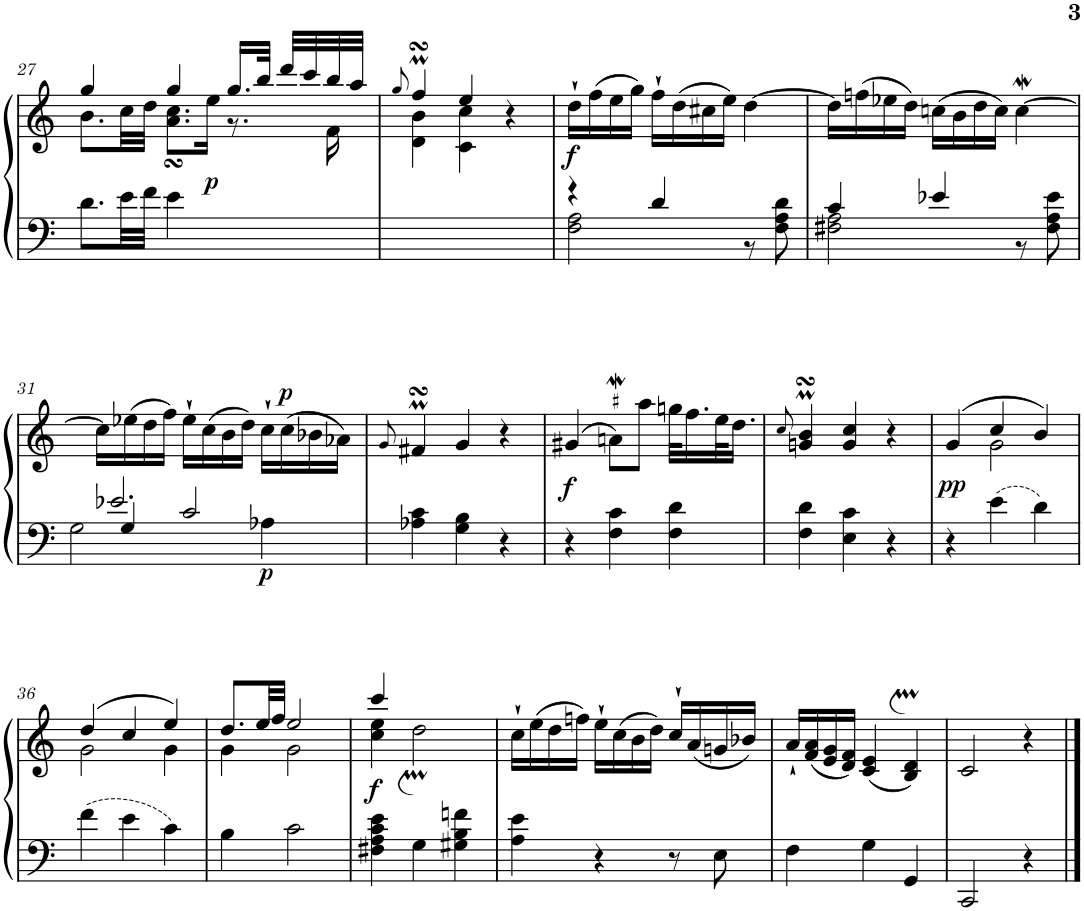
**kern	**kern	**dynam
*part1	*part1	*part1
*staff2	*staff1	*staff1/2
*I"Фортепиано	*	*
!!LO:PB:g=z
*clefF4	*clefG2	*
*k[]	*k[]	*
*M3/4	*M3/4	*
=27	=27	=27
*	*^	*
8.d\L	4gg/	8.b\L	.
32e\LL	.	32cc\LL	.
32f\JJJ	.	32dd\JJJ	.
4e\	4gg/	8.a\sSSS 8.cc\sSSSL	.
!	!	!	!LO:DY:b
.	.	16ee\Jk	p
4ryy	16.gg/LL	8.r	.
.	32bb/JJk	.	.
.	32ddd/LLL	.	.
.	32ccc/	.	.
.	32bb/	16f\	.
.	32aa/JJJ	.	.
=28	=28	=28	=28
.	8qgg/	.	.
2.ryy	4ffMsSSs/	4d\ 4b\	.
.	4ee/	4c\ 4cc\	.
.	4r	4ryy	.
=29	=29	=29	=29
*^	*	*	*
!	!	!	!	!LO:DY:b
*	*	*v	*v	*
4r	2F\ 2A\	16dd`\LL	f
.	.	(>16ff\	.
.	.	16ee\	.
.	.	16gg\JJ)	.
4d/	.	16ff`\LL	.
.	.	(>16dd\	.
.	.	16cc#X\	.
.	.	16ee\JJ)	.
4ryy	8r	[4dd\	.
.	8F\ 8A\ 8d\	.	.
=30	=30	=30	=30
4c/	2F#X\ 2A\	16dd\LL]	.
.	.	(>16ffn\	.
.	.	16ee-X\	.
.	.	16dd\JJ)	.
4e-X/	.	(>16ccn\LL	.
.	.	16b\	.
.	.	16dd\	.
.	.	16cc\JJ)	.
4ryy	8r	[4ccw\	.
.	8F#\ 8A\ 8e-\	.	.
!!LO:LB:g=z
=31	=31	=31	=31
*	*^	*	*
2.e-X/	2G\	4G/	16cc\LL]	.
.	.	.	(>16ee-X\	.
.	.	.	16dd\	.
.	.	.	16ff\JJ)	.
.	.	2c/	16ee-`\LL	.
.	.	.	(>16cc\	.
.	.	.	16b\	.
.	.	.	16dd\JJ)	.
!	!	!	!	!LO:DY:b=2
.	4A-X\	.	16cc`\LL	p
!	!	!	!	!LO:DY:a
.	.	.	(>16cc\	p
.	.	.	16b-X\	.
.	.	.	16a-X\JJ)	.
*v	*v	*v	*	*
=32	=32	=32
.	8qg/	.
4A-X\ 4c\	4f#XmsSsS/	.
4G\ 4B\	4g/	.
4r	4r	.
=33	=33	=33
!	!	!LO:DY:b
4r	(>4g#X/	f
!	!LO:MOR:acc=#	!
4F\ 4c\	8anw\L)	.
.	8aa\J	.
4F\ 4d\	32ggn\KLL	.
.	16.ff\	.
.	32ee\K	.
.	16.dd\JJ	.
=34	=34	=34
.	8qcc/	.
4F\ 4d\	4gn/MsSSS 4b/MsSSS	.
4E\ 4c\	4g/ 4cc/	.
4r	4r	.
=35	=35	=35
*	*^	*
!	!	!	!LO:DY:b
4r	(>4g/	4ryy	pp
4e\	4cc/	2g\	.
4d\	4b/)	.	.
!!LO:LB:g=z	!!
=36	=36	=36	=36
4f\	(>4dd/	2g\	.
4e\	4cc/	.	.
4c\	4ee/)	4g\	.
=37	=37	=37	=37
*^	*	*	*
2.ryy	4B\	8.dd/L	4g\	.
.	.	32ee/LL	.	.
.	.	32ff/JJJ	.	.
.	2c\	2ee/	2g\	.
=38	=38	=38	=38	=38
!	!	!	!	!LO:DY:b
2.ryy	4F#X\ 4A\ 4c\ 4e\	4ccc/	4cc\ 4ee\	f
.	4G\	2ryy	2ddM\	.
.	4G#X\ 4B\ 4fn\	.	.	.
*v	*v	*	*	*
=39	=39	=39	=39
4A\ 4e\	2.ryy	16cc`>\LL	.
.	.	(>16ee\	.
.	.	16dd\	.
.	.	16ffn\JJ)	.
4r	.	16ee`>\LL	.
.	.	(>16cc\	.
.	.	16b\	.
.	.	16dd\JJ)	.
8r	.	16cc`/LL	.
.	.	(<16a/	.
8E\	.	16gn/	.
.	.	16b-X/JJ)	.
=40	=40	=40	=40
4F\	2.ryy	16a`</LL	.
.	.	(<16f/ 16a/	.
.	.	16e/ 16g/	.
.	.	16d/ 16f/JJ)	.
4G\	.	(<4c/ 4e/	.
4GG/	.	4B/M 4d/M)	.
*	*v	*v	*
=41	=41	=41
2CC/	2c/	.
4r	4r	.
==	==	==
*-	*-	*-
